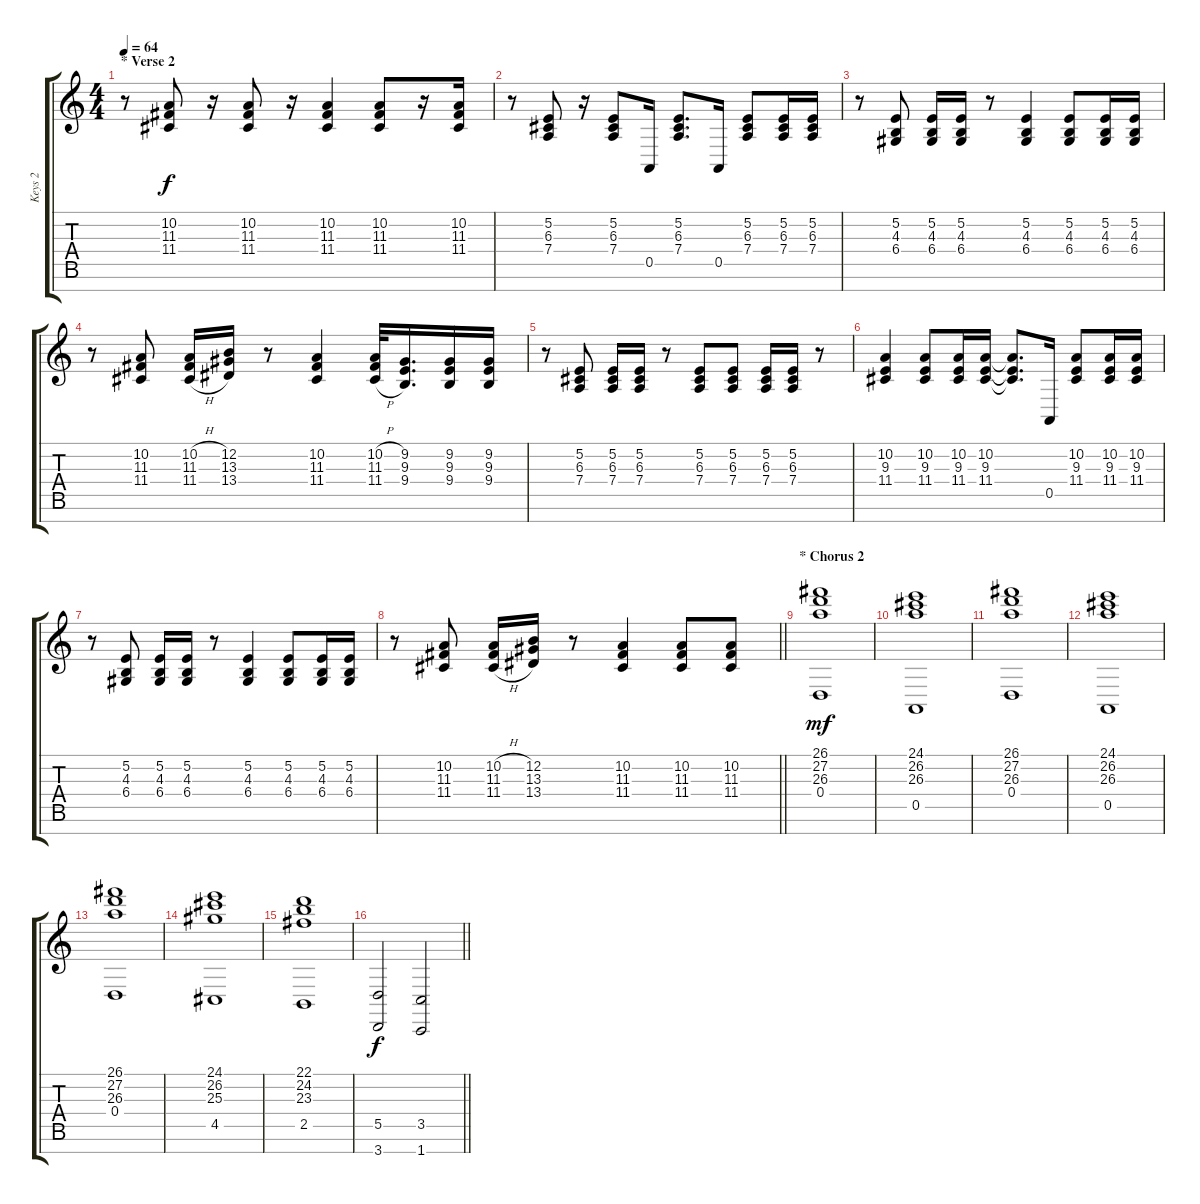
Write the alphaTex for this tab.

\track ("Keys 2" "Keys 2") {instrument electricgrandpiano}
\staff {score tabs}
\tuning (E4 B3 G3 D3 A2 E2 B1) {hide}
\ts (4 4)
\section ("" "* Verse 2")
\tempo 64
\clef g2
\ks c
r.8{dy mf instrument electricgrandpiano} (10.2 11.3 11.4).8{dy f} r.16 (10.2 11.3 11.4).8 r.16 (10.2 11.3 11.4).4 (10.2 11.3 11.4).8 r.16 (10.2 11.3 11.4).16 |
r.8 (5.2 6.3 7.4).8 r.16 (5.2 6.3 7.4).8 0.5.16 (5.2 6.3 7.4).8{d} 0.5.16 (5.2 6.3 7.4).8 (5.2 6.3 7.4).16 (5.2 6.3 7.4).16 |
r.8 (5.2 4.3 6.4).8 (5.2 4.3 6.4).16 (5.2 4.3 6.4).16 r.8 (5.2 4.3 6.4).4 (5.2 4.3 6.4).8 (5.2 4.3 6.4).16 (5.2 4.3 6.4).16 |
r.8 (10.2 11.3 11.4).8 (10.2{h} 11.3{h} 11.4{h}).16 (12.2 13.3 13.4).16 r.8 (10.2 11.3 11.4).4 (10.2{h} 11.3{h} 11.4{h}).32 (9.2 9.3 9.4).16{d} (9.2 9.3 9.4).16 (9.2 9.3 9.4).16 |
r.8 (5.2 6.3 7.4).8 (5.2 6.3 7.4).16 (5.2 6.3 7.4).16 r.8 (5.2 6.3 7.4).8 (5.2 6.3 7.4).8 (5.2 6.3 7.4).16 (5.2 6.3 7.4).16 r.8 |
(10.2 9.3 11.4).4 (10.2 9.3 11.4).8 (10.2 9.3 11.4).16 (10.2 9.3 11.4).16 (10.2{t} 9.3{t} 11.4{t}).8{d} 0.5.16 (10.2 9.3 11.4).8 (10.2 9.3 11.4).16 (10.2 9.3 11.4).16 |
r.8 (5.2 4.3 6.4).8 (5.2 4.3 6.4).16 (5.2 4.3 6.4).16 r.8 (5.2 4.3 6.4).4 (5.2 4.3 6.4).8 (5.2 4.3 6.4).16 (5.2 4.3 6.4).16 |
\barLineRight lightlight
r.8 (10.2 11.3 11.4).8 (10.2{h} 11.3{h} 11.4{h}).16 (12.2 13.3 13.4).16 r.8 (10.2 11.3 11.4).4 (10.2 11.3 11.4).8 (10.2 11.3 11.4).8 |
\section ("" "* Chorus 2")
(26.1 27.2 26.3 0.4).1{dy mf instrument pad2warm} |
(24.1 26.2 26.3 0.5).1 |
(26.1 27.2 26.3 0.4).1 |
(24.1 26.2 26.3 0.5).1 |
(26.1 27.2 26.3 0.4).1 |
(24.1 26.2 25.3 4.5).1 |
(22.1 24.2 23.3 2.5).1 |
\barLineRight lightlight
(5.5 3.7).2{dy f} (3.5 1.7).2
